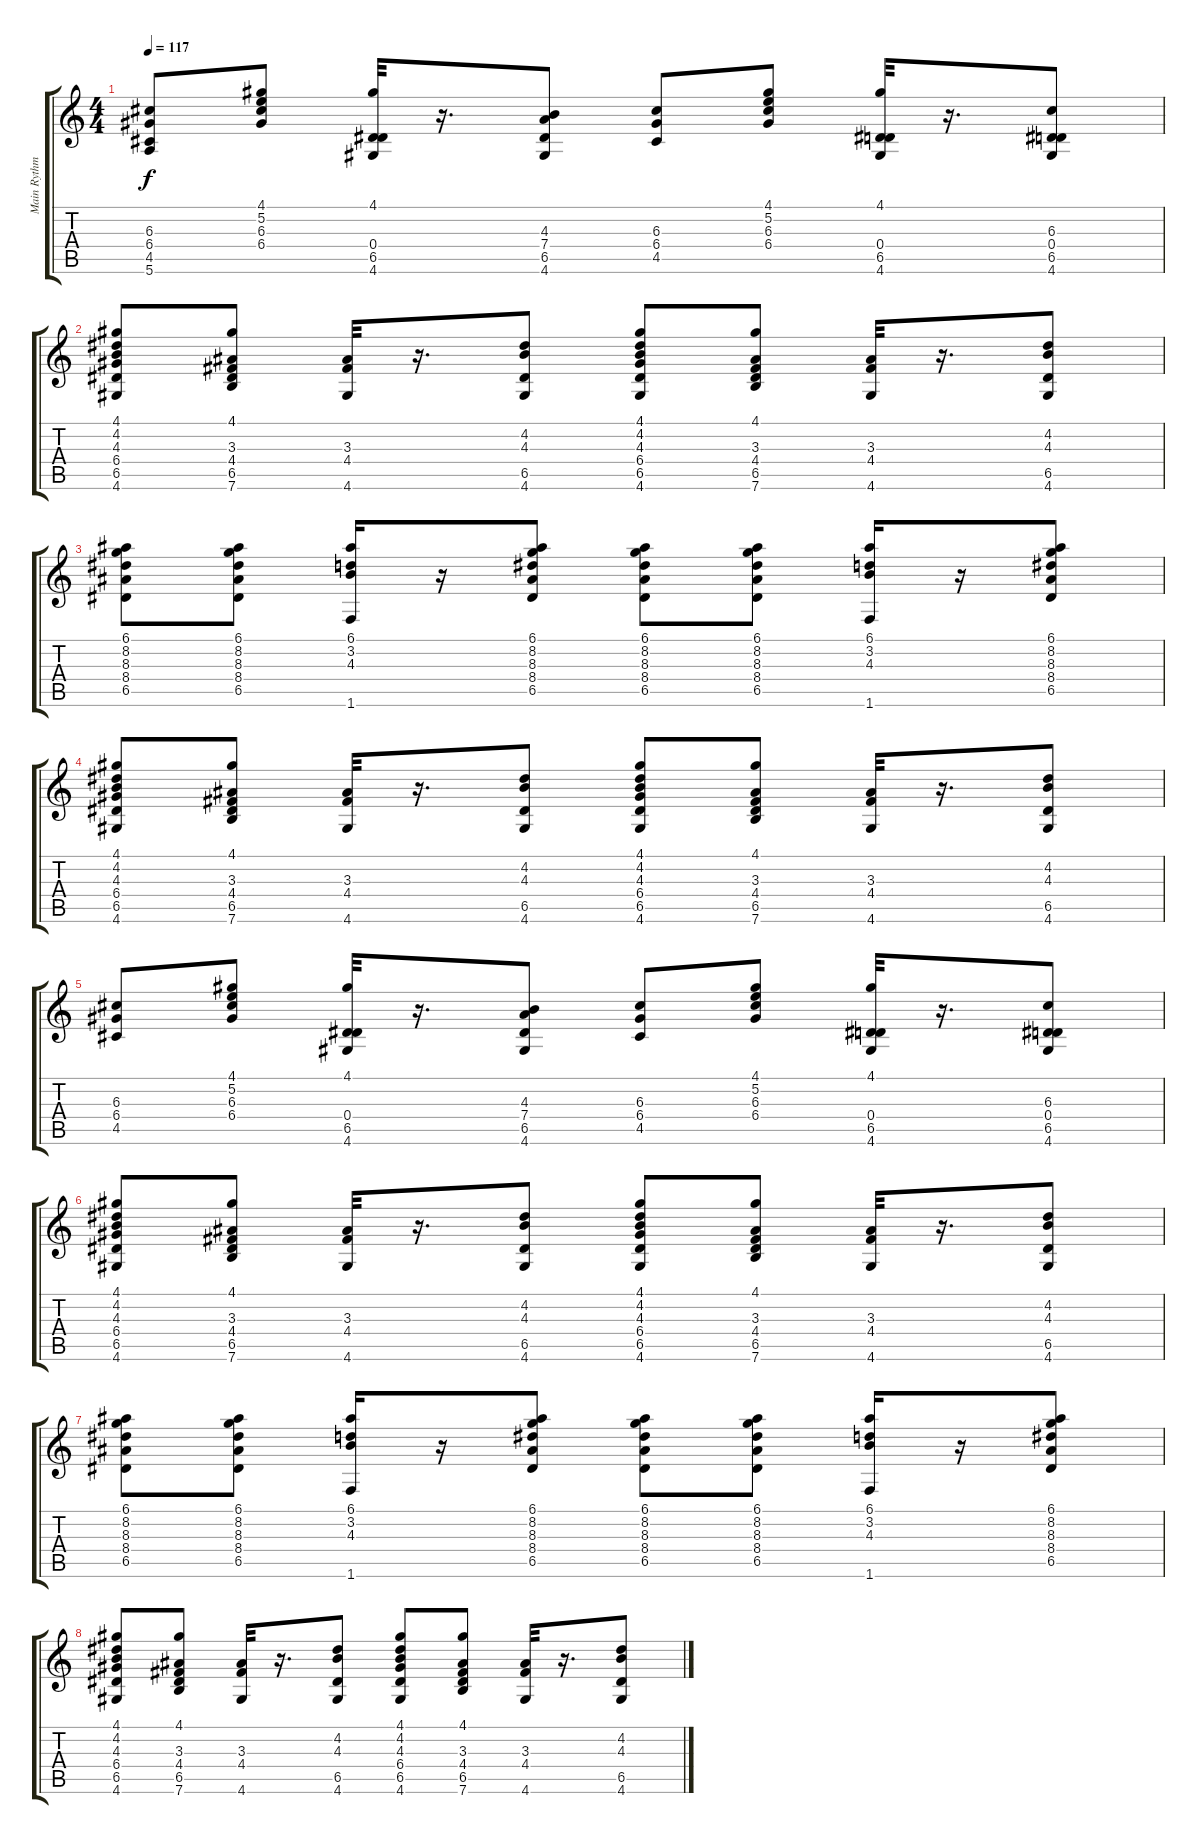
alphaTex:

\track ("Main Rythm" "Main Rythm") {instrument acousticguitarsteel}
\staff {score tabs}
\tuning (E4 B3 G3 D3 A2 E2) {hide}
\ts (4 4)
\tempo 117
\clef g2
\ks c
(6.3 6.4 4.5 5.6).8{dy f} (4.1 5.2 6.3 6.4).8 (4.1 0.4 6.5 4.6).32 r.16{d} (4.3 7.4 6.5 4.6).8 (6.3 6.4 4.5).8 (4.1 5.2 6.3 6.4).8 (4.1 0.4 6.5 4.6).32 r.16{d} (6.3 0.4 6.5 4.6).8 |
(4.1 4.2 4.3 6.4 6.5 4.6).8 (4.1 3.3 4.4 6.5 7.6).8 (3.3 4.4 4.6).32 r.16{d} (4.2 4.3 6.5 4.6).8 (4.1 4.2 4.3 6.4 6.5 4.6).8 (4.1 3.3 4.4 6.5 7.6).8 (3.3 4.4 4.6).32 r.16{d} (4.2 4.3 6.5 4.6).8 |
(6.1 8.2 8.3 8.4 6.5).8 (6.1 8.2 8.3 8.4 6.5).8 (6.1 3.2 4.3 1.6).16 r.16 (6.1 8.2 8.3 8.4 6.5).8 (6.1 8.2 8.3 8.4 6.5).8 (6.1 8.2 8.3 8.4 6.5).8 (6.1 3.2 4.3 1.6).16 r.16 (6.1 8.2 8.3 8.4 6.5).8 |
(4.1 4.2 4.3 6.4 6.5 4.6).8 (4.1 3.3 4.4 6.5 7.6).8 (3.3 4.4 4.6).32 r.16{d} (4.2 4.3 6.5 4.6).8 (4.1 4.2 4.3 6.4 6.5 4.6).8 (4.1 3.3 4.4 6.5 7.6).8 (3.3 4.4 4.6).32 r.16{d} (4.2 4.3 6.5 4.6).8 |
(6.3 6.4 4.5).8 (4.1 5.2 6.3 6.4).8 (4.1 0.4 6.5 4.6).32 r.16{d} (4.3 7.4 6.5 4.6).8 (6.3 6.4 4.5).8 (4.1 5.2 6.3 6.4).8 (4.1 0.4 6.5 4.6).32 r.16{d} (6.3 0.4 6.5 4.6).8 |
(4.1 4.2 4.3 6.4 6.5 4.6).8 (4.1 3.3 4.4 6.5 7.6).8 (3.3 4.4 4.6).32 r.16{d} (4.2 4.3 6.5 4.6).8 (4.1 4.2 4.3 6.4 6.5 4.6).8 (4.1 3.3 4.4 6.5 7.6).8 (3.3 4.4 4.6).32 r.16{d} (4.2 4.3 6.5 4.6).8 |
(6.1 8.2 8.3 8.4 6.5).8 (6.1 8.2 8.3 8.4 6.5).8 (6.1 3.2 4.3 1.6).16 r.16 (6.1 8.2 8.3 8.4 6.5).8 (6.1 8.2 8.3 8.4 6.5).8 (6.1 8.2 8.3 8.4 6.5).8 (6.1 3.2 4.3 1.6).16 r.16 (6.1 8.2 8.3 8.4 6.5).8 |
(4.1 4.2 4.3 6.4 6.5 4.6).8 (4.1 3.3 4.4 6.5 7.6).8 (3.3 4.4 4.6).32 r.16{d} (4.2 4.3 6.5 4.6).8 (4.1 4.2 4.3 6.4 6.5 4.6).8 (4.1 3.3 4.4 6.5 7.6).8 (3.3 4.4 4.6).32 r.16{d} (4.2 4.3 6.5 4.6).8
